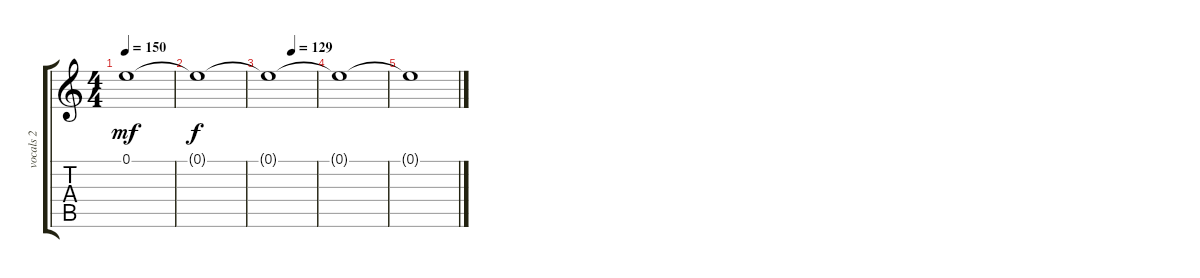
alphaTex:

\track ("vocals 2" "vocals 2") {instrument distortionguitar}
\staff {score tabs}
\tuning (E4 B3 G3 D3 A2 E2) {hide}
\ts (4 4)
\tempo 150
\clef g2
\ks c
0.1.1{dy mf} |
0.1{t}.1{dy f} |
\tempo (129 0.5)
0.1{t}.1 |
0.1{t}.1 |
0.1{t}.1
